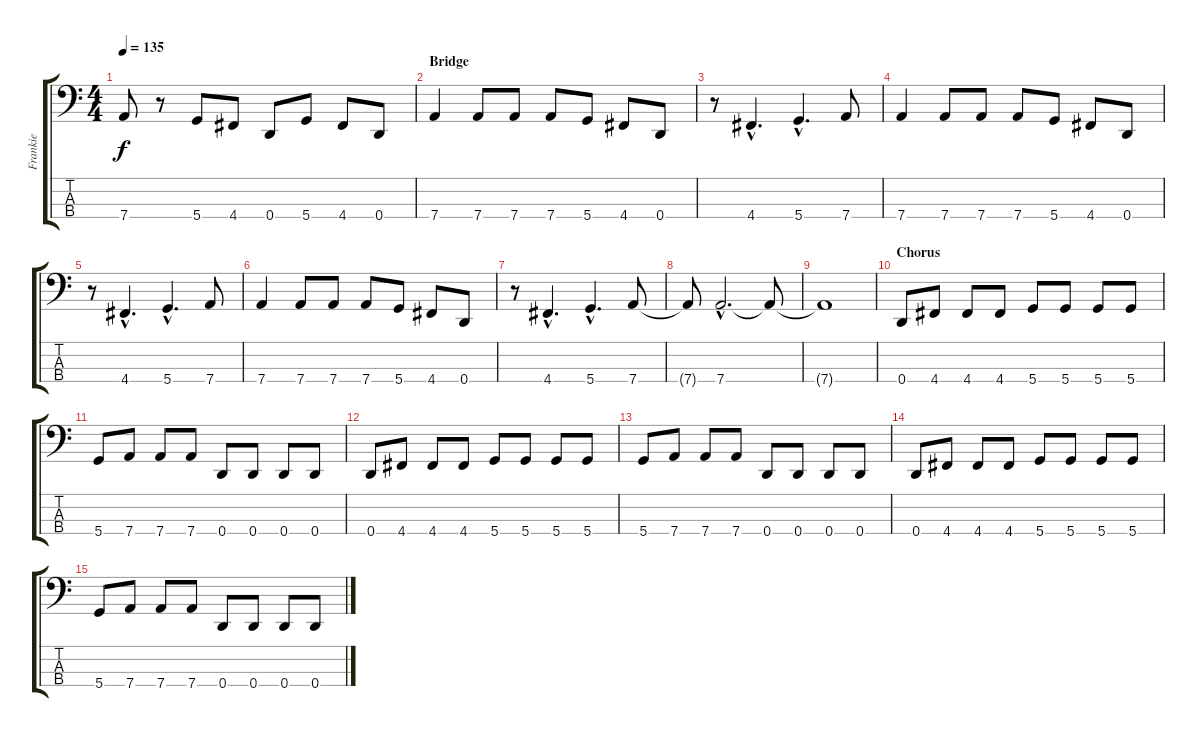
\track ("Frankie" "Frankie") {instrument electricbasspick}
\staff {score tabs}
\tuning (G2 D2 A1 D1) {hide}
\ts (4 4)
\tempo 135
\clef f4
\ks c
7.4.8{dy f} r.8 5.4.8 4.4.8 0.4.8 5.4.8 4.4.8 0.4.8 |
\section ("" "Bridge")
7.4.4 7.4.8 7.4.8 7.4.8 5.4.8 4.4.8 0.4.8 |
r.8 4.4{hac}.4{d} 5.4{hac}.4{d} 7.4.8 |
7.4.4 7.4.8 7.4.8 7.4.8 5.4.8 4.4.8 0.4.8 |
r.8 4.4{hac}.4{d} 5.4{hac}.4{d} 7.4.8 |
7.4.4 7.4.8 7.4.8 7.4.8 5.4.8 4.4.8 0.4.8 |
r.8 4.4{hac}.4{d} 5.4{hac}.4{d} 7.4.8 |
7.4{t}.8 7.4{hac}.2{d} 7.4{t}.8 |
7.4{t}.1 |
\section ("" "Chorus")
0.4.8 4.4.8 4.4.8 4.4.8 5.4.8 5.4.8 5.4.8 5.4.8 |
5.4.8 7.4.8 7.4.8 7.4.8 0.4.8 0.4.8 0.4.8 0.4.8 |
0.4.8 4.4.8 4.4.8 4.4.8 5.4.8 5.4.8 5.4.8 5.4.8 |
5.4.8 7.4.8 7.4.8 7.4.8 0.4.8 0.4.8 0.4.8 0.4.8 |
0.4.8 4.4.8 4.4.8 4.4.8 5.4.8 5.4.8 5.4.8 5.4.8 |
5.4.8 7.4.8 7.4.8 7.4.8 0.4.8 0.4.8 0.4.8 0.4.8
